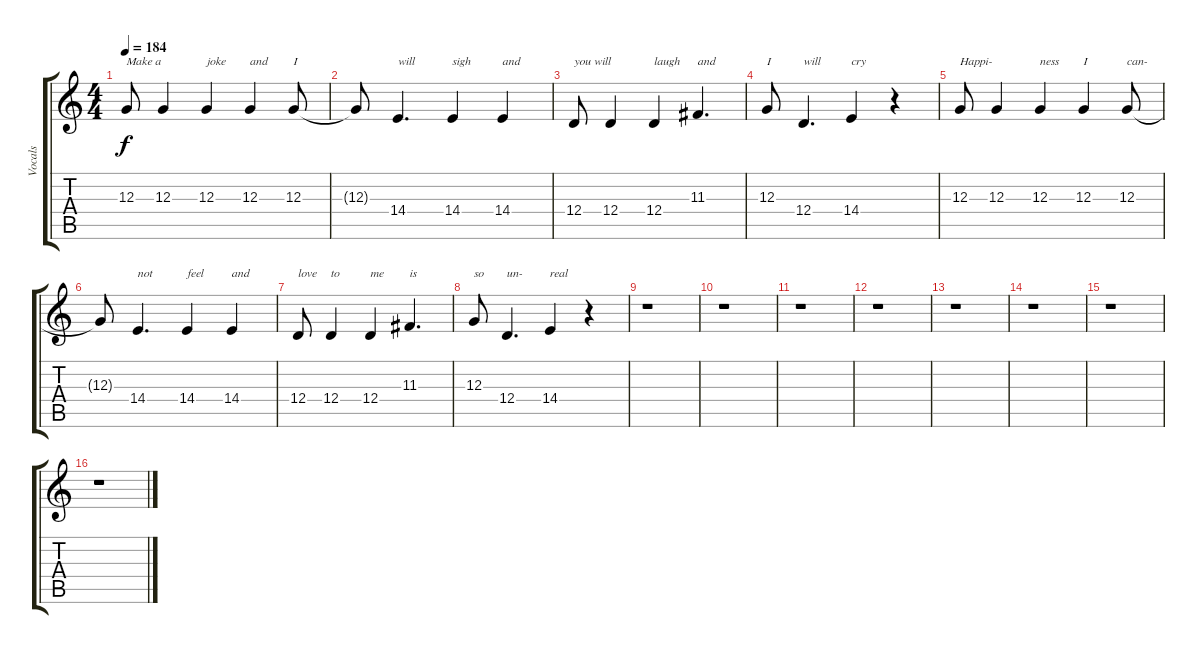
\track ("Vocals" "Vocals") {instrument lead6voice}
\staff {score tabs}
\tuning (E4 B3 G3 D3 A2 E2) {hide}
\ts (4 4)
\tempo 184
\clef g2
\ks c
12.3.8{txt "Make a" dy f} 12.3.4 12.3.4{txt "joke"} 12.3.4{txt "and"} 12.3.8{txt "I"} |
12.3{t}.8 14.4.4{d txt "will"} 14.4.4{txt "sigh"} 14.4.4{txt "and"} |
12.4.8{txt "you will"} 12.4.4 12.4.4{txt "laugh"} 11.3.4{d txt "and"} |
12.3.8{txt "I"} 12.4.4{d txt "will"} 14.4.4{txt "cry"} r.4 |
12.3.8{txt "Happi-"} 12.3.4 12.3.4{txt "ness"} 12.3.4{txt "I"} 12.3.8{txt "can-"} |
12.3{t}.8 14.4.4{d txt "not"} 14.4.4{txt "feel"} 14.4.4{txt "and"} |
12.4.8{txt "love"} 12.4.4{txt "to"} 12.4.4{txt "me"} 11.3.4{d txt "is"} |
12.3.8{txt "so"} 12.4.4{d txt "un-"} 14.4.4{txt "real"} r.4 |
r.1 |
r.1 |
r.1 |
r.1 |
r.1 |
r.1 |
r.1 |
r.1
